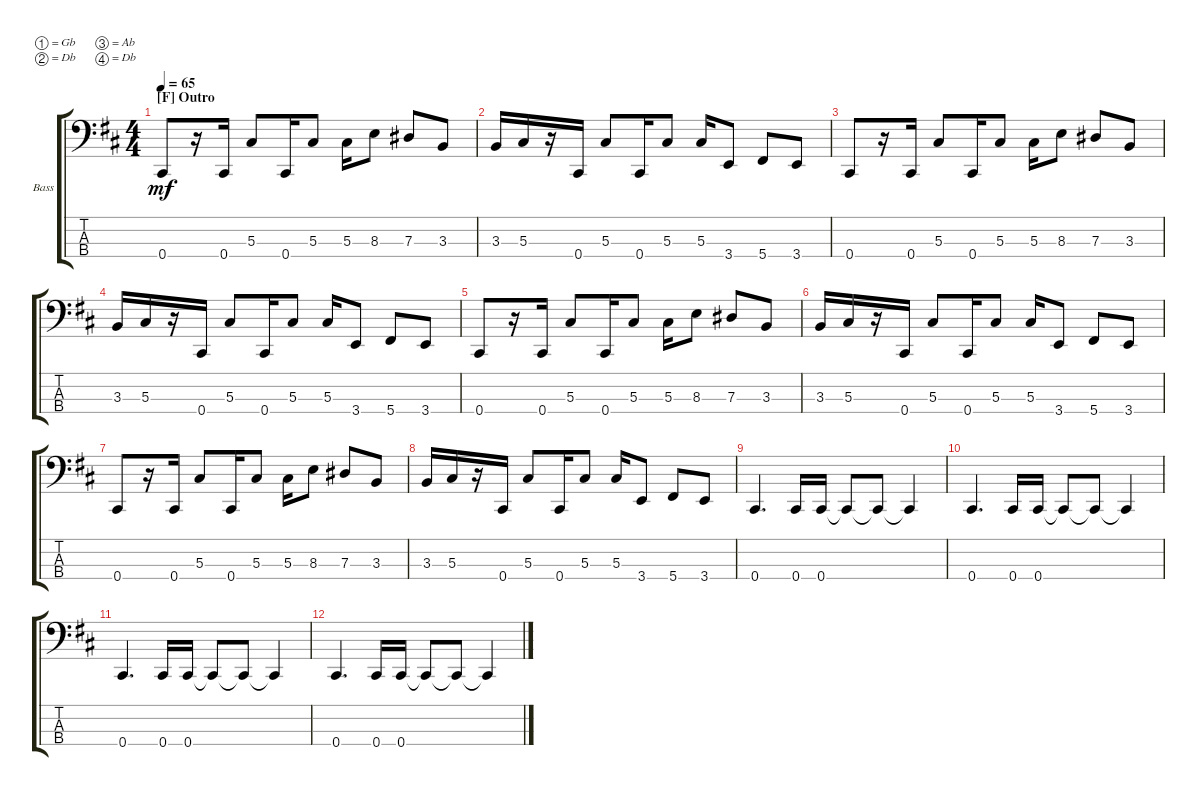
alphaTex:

\defaultSystemsLayout 4
\bracketExtendMode groupsimilarinstruments
\firstSystemTrackNameOrientation horizontal
\otherSystemsTrackNameOrientation horizontal
\track ("Baixo" "Bass") {multiBarRest instrument electricbassfinger}
\staff {score tabs}
\tuning (Gb2 Db2 Ab1 Db1)
\ts (4 4)
\section ("F" "Outro")
\tempo 65
\clef f4
\ks d
0.4.8{dy mf} r.16 0.4.16 5.3.8 0.4.16 5.3.8 5.3.16 8.3.8 7.3.8 3.3.8 |
3.3.16 5.3.16 r.16 0.4.16 5.3.8 0.4.16 5.3.8 5.3.16 3.4.8 5.4.8 3.4.8 |
0.4.8 r.16 0.4.16 5.3.8 0.4.16 5.3.8 5.3.16 8.3.8 7.3.8 3.3.8 |
3.3.16 5.3.16 r.16 0.4.16 5.3.8 0.4.16 5.3.8 5.3.16 3.4.8 5.4.8 3.4.8 |
0.4.8 r.16 0.4.16 5.3.8 0.4.16 5.3.8 5.3.16 8.3.8 7.3.8 3.3.8 |
3.3.16 5.3.16 r.16 0.4.16 5.3.8 0.4.16 5.3.8 5.3.16 3.4.8 5.4.8 3.4.8 |
0.4.8 r.16 0.4.16 5.3.8 0.4.16 5.3.8 5.3.16 8.3.8 7.3.8 3.3.8 |
3.3.16 5.3.16 r.16 0.4.16 5.3.8 0.4.16 5.3.8 5.3.16 3.4.8 5.4.8 3.4.8 |
0.4.4{d} 0.4.16 0.4.16 0.4{t}.8 0.4{t}.8 0.4{t}.4 |
0.4.4{d} 0.4.16 0.4.16 0.4{t}.8 0.4{t}.8 0.4{t}.4 |
0.4.4{d} 0.4.16 0.4.16 0.4{t}.8 0.4{t}.8 0.4{t}.4 |
0.4.4{d} 0.4.16 0.4.16 0.4{t}.8 0.4{t}.8 0.4{t}.4
